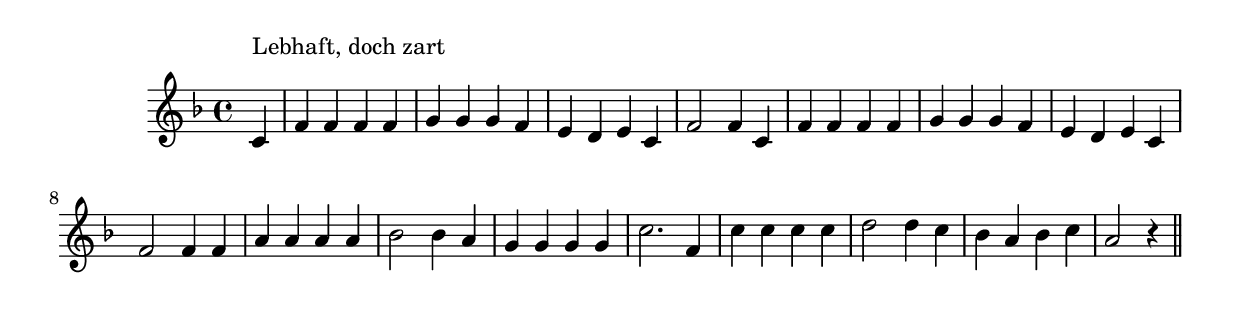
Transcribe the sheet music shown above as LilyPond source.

\version "2.19.49"
%{\header {
  title = "Jungfrälein, Soll Ich Mit Euch Gehn"
  composer = "anonymous"
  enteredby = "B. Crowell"
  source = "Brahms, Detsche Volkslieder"
}%}
\score{{\key f \major
\time 4/4
%{\tempo 4=120
%}\relative c' {
  \partial 4
  c4^\markup{\column { "Lebhaft, doch zart" " " }} |
  f4 f f f | g g g f | e d e c | f2 f4 c |
  f4 f f f | g g g f | e d e c | f2 f4 f |
  a4 a a a | bes2 bes4 a | g g g g | c2. f,4 |
  c'4 c c c | d2 d4 c | bes4 a bes c | a2 r4
  \bar "||"
}

}}
